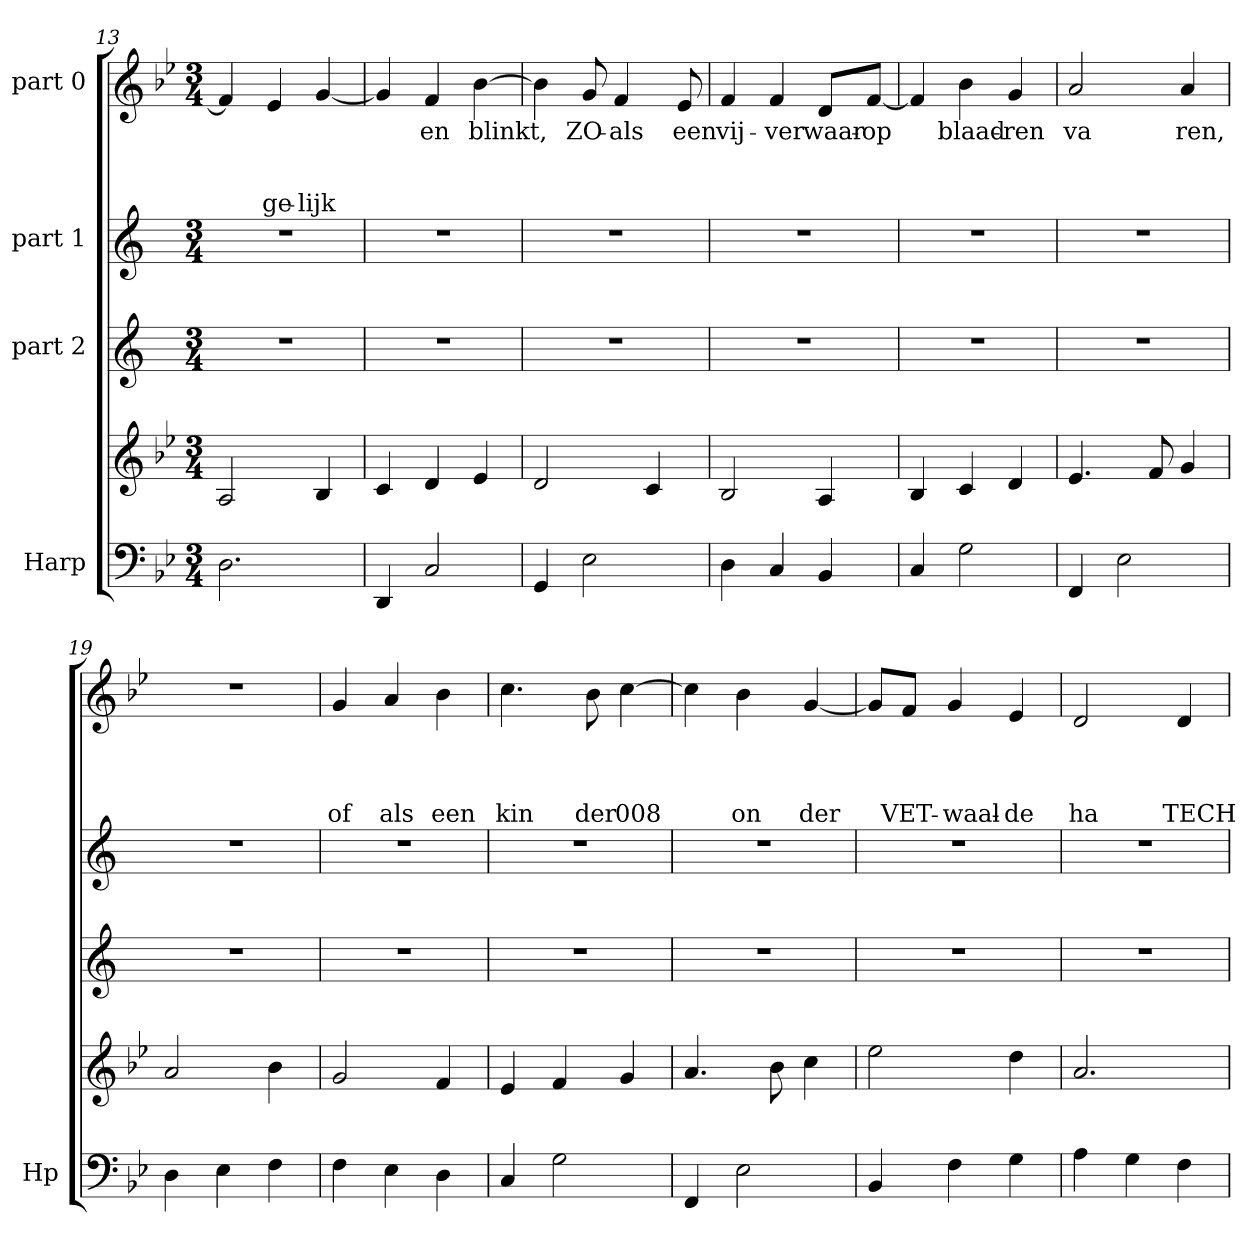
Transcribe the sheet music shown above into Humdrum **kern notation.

**kern	**kern	**kern	**kern	**kern	**text	**text	**text	**text
*part4	*part4	*part3	*part2	*part1	*part1	*part1	*part1	*part1
*staff5	*staff4	*staff3	*staff2	*staff1	*staff1	*staff1	*staff1	*staff1
*I"Harp	*	*I"part 2	*I"part 1	*I"part 0	*	*	*	*
*I'Hp	*	*	*	*	*	*	*	*
*clefF4	*clefG2	*clefG2	*clefG2	*clefG2	*	*	*	*
*k[b-e-]	*k[b-e-]	*k[]	*k[]	*k[b-e-]	*	*	*	*
*M3/4	*M3/4	*M3/4	*M3/4	*M3/4	*	*	*	*
=13	=13	=13	=13	=13	=13	=13	=13	=13
!	!	!LO:N:vis=2	!LO:N:vis=2	!	!	!	!	!
2.D\	2A/	2.r	2.r	4f/]	.	.	.	.
!	!	!	!	!	!	!	!	!LO:LY:b
.	.	.	.	4e-/	.	.	.	ge-
!	!	!	!	!	!	!	!	!LO:LY:b
.	4B-/	.	.	[4g/	.	.	.	lijk
=14	=14	=14	=14	=14	=14	=14	=14	=14
!	!	!LO:N:vis=2	!LO:N:vis=2	!	!	!	!	!
4DD/	4c/	2.r	2.r	4g/]	.	.	.	.
!	!	!	!	!	!LO:LY:b	!	!	!
2C/	4d/	.	.	4f/	en	.	.	.
!	!	!	!	!	!LO:LY:b	!	!	!
.	4e-/	.	.	[4b-\	blinkt,	.	.	.
=15	=15	=15	=15	=15	=15	=15	=15	=15
!	!	!LO:N:vis=2	!LO:N:vis=2	!	!	!	!	!
4GG/	2d/	2.r	2.r	4b-\]	.	.	.	.
!	!	!	!	!	!LO:LY:b	!	!	!
2E-\	.	.	.	8g/	ZO-	.	.	.
!	!	!	!	!	!LO:LY:b	!	!	!
.	.	.	.	4f/	als	.	.	.
.	4c/	.	.	.	.	.	.	.
!	!	!	!	!	!LO:LY:b	!	!	!
.	.	.	.	8e-/	een	.	.	.
=16	=16	=16	=16	=16	=16	=16	=16	=16
!	!	!LO:N:vis=2	!LO:N:vis=2	!	!LO:LY:b	!	!	!
4D\	2B-/	2.r	2.r	4f/	vij -	.	.	.
!	!	!	!	!	!LO:LY:b	!	!	!
4C/	.	.	.	4f/	ver	.	.	.
!	!	!	!	!	!LO:LY:b	!	!	!
4BB-/	4A/	.	.	8d/L	waar-	.	.	.
!	!	!	!	!	!LO:LY:b	!	!	!
.	.	.	.	[8f/J	op	.	.	.
=17	=17	=17	=17	=17	=17	=17	=17	=17
!	!	!LO:N:vis=2	!LO:N:vis=2	!	!	!	!	!
4C/	4B-/	2.r	2.r	4f/]	.	.	.	.
!	!	!	!	!	!LO:LY:b	!	!	!
2G\	4c/	.	.	4b-\	blaad-	.	.	.
!	!	!	!	!	!LO:LY:b	!	!	!
.	4d/	.	.	4g/	ren	.	.	.
=18	=18	=18	=18	=18	=18	=18	=18	=18
!	!	!LO:N:vis=2	!LO:N:vis=2	!	!LO:LY:b	!	!	!
4FF/	4.e-/	2.r	2.r	2a/	va	.	.	.
2E-\	.	.	.	.	.	.	.	.
.	8f/	.	.	.	.	.	.	.
!	!	!	!	!	!LO:LY:b	!	!	!
.	4g/	.	.	4a/	ren,	.	.	.
=19	=19	=19	=19	=19	=19	=19	=19	=19
!	!	!LO:N:vis=2	!LO:N:vis=2	!LO:N:vis=2	!	!	!	!
4D\	2a/	2.r	2.r	2.r	.	.	.	.
4E-\	.	.	.	.	.	.	.	.
4F\	4b-\	.	.	.	.	.	.	.
!!LO:LB:g=z
=20	=20	=20	=20	=20	=20	=20	=20	=20
!!LO:PB:g=z
!	!	!LO:N:vis=2	!LO:N:vis=2	!	!	!	!	!LO:LY:b
4F\	2g/	2.r	2.r	4g/	.	.	.	of
!	!	!	!	!	!	!	!	!LO:LY:b
4E-\	.	.	.	4a/	.	.	.	als
!	!	!	!	!	!	!	!	!LO:LY:b
4D\	4f/	.	.	4b-\	.	.	.	een
=21	=21	=21	=21	=21	=21	=21	=21	=21
!	!	!LO:N:vis=2	!LO:N:vis=2	!	!	!	!	!LO:LY:b
4C/	4e-/	2.r	2.r	4.cc\	.	.	.	kin
2G\	4f/	.	.	.	.	.	.	.
!	!	!	!	!	!	!	!	!LO:LY:b
.	.	.	.	8b-\	.	.	.	der
!	!	!	!	!	!	!	!	!LO:LY:b
.	4g/	.	.	[4cc\	.	.	.	008
=22	=22	=22	=22	=22	=22	=22	=22	=22
!	!	!LO:N:vis=2	!LO:N:vis=2	!	!	!	!	!
4FF/	4.a/	2.r	2.r	4cc\]	.	.	.	.
!	!	!	!	!	!	!	!	!LO:LY:b
2E-\	.	.	.	4b-\	.	.	.	on
.	8b-\	.	.	.	.	.	.	.
!	!	!	!	!	!	!	!	!LO:LY:b
.	4cc\	.	.	[4g/	.	.	.	der
=23	=23	=23	=23	=23	=23	=23	=23	=23
!	!	!LO:N:vis=2	!LO:N:vis=2	!	!	!	!	!
4BB-/	2ee-\	2.r	2.r	8g/L]	.	.	.	.
!	!	!	!	!	!	!	!	!LO:LY:b
.	.	.	.	8f/J	.	.	.	VET-
!	!	!	!	!	!	!	!	!LO:LY:b
4F\	.	.	.	4g/	.	.	.	waal-
!	!	!	!	!	!	!	!	!LO:LY:b
4G\	4dd\	.	.	4e-/	.	.	.	de
=24	=24	=24	=24	=24	=24	=24	=24	=24
!	!	!LO:N:vis=2	!LO:N:vis=2	!	!	!	!	!LO:LY:b
4A\	2.a/	2.r	2.r	2d/	.	.	.	ha
4G\	.	.	.	.	.	.	.	.
!	!	!	!	!	!	!	!	!LO:LY:b
4F\	.	.	.	4d/	.	.	.	TECH
=	=	=	=	=	=	=	=	=
*-	*-	*-	*-	*-	*-	*-	*-	*-
